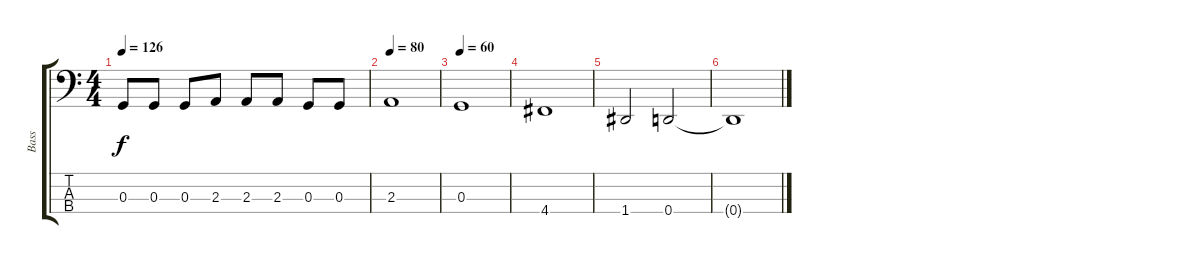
\track ("Bass" "Bass") {instrument electricbassfinger}
\staff {score tabs}
\tuning (F2 C2 G1 D1) {hide}
\ts (4 4)
\tempo 126
\clef f4
\ks c
0.3.8{dy f} 0.3.8 0.3.8 2.3.8 2.3.8 2.3.8 0.3.8 0.3.8 |
\tempo 80
2.3.1 |
\tempo 60
0.3.1 |
4.4.1 |
1.4.2 0.4.2 |
0.4{t}.1
